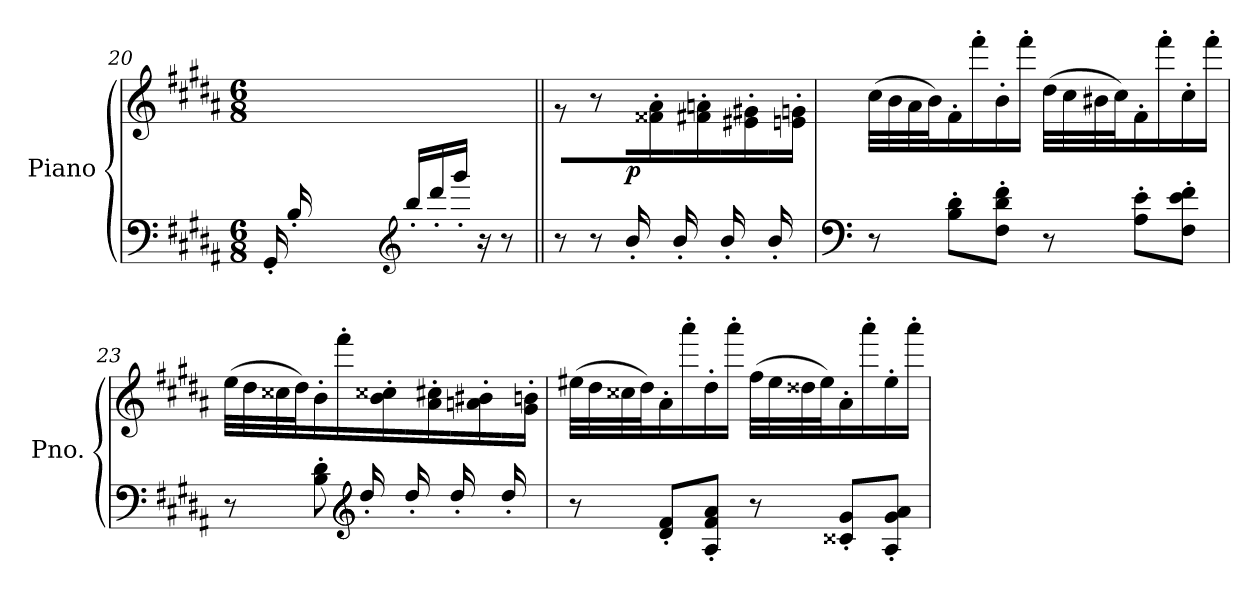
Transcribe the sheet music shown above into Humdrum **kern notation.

**kern	**kern	**dynam
*part1	*part1	*part1
*staff2	*staff1	*staff1/2
*I"Piano	*	*
*I'Pno.	*	*
*clefF4	*clefG2	*
*k[f#c#g#d#a#]	*k[f#c#g#d#a#]	*
*M6/8	*M6/8	*
=20	=20	=20
*^	*	*
16GG#'/LL	4.ryy	8ryy	.
16B'/	.	.	.
2ryy	.	16d#'\	.
.	.	16g#'\	.
.	.	16dd#'\	.
.	.	16gg#'\JJ	.
*clefG2	*	*	*
.	16bb'>/LL	4.ryy	.
.	16ddd#'>/	.	.
.	16ggg#'>/JJ	.	.
.	16r	.	.
8ryy	8r	.	.
=21||	=21||	=21||	=21||
4ryy	8r	8r	.
.	8r	8r	.
!	!	!	!LO:DY:b
16b'/LL	2ryy	16ryy	p
16ryy	.	16f##X\' 16a#\'JJ	.
16b'/LL	.	16ryy	.
16ryy	.	16f#X\' 16an\'JJ	.
16b'/LL	.	16ryy	.
16ryy	.	16e#X\' 16g#X\'JJ	.
16b'/LL	.	16ryy	.
16ryy	.	16en\' 16gn\'JJ	.
*v	*v	*	*
=22	=22	=22
*clefF4	*	*
8r	(>32cc#\LLL	.
.	32b\	.
.	32a#\	.
.	32b\J)	.
8B\' 8d#\'L	16f#'\	.
.	16fff#'\	.
8F#\' 8d#\' 8f#\'J	16b'\	.
.	16fff#'\JJ	.
8r	(>32dd#\LLL	.
.	32cc#\	.
.	32b#X\	.
.	32cc#\J)	.
8A#\' 8e\'L	16f#'\	.
.	16fff#'\	.
8F#\' 8e\' 8f#\'J	16cc#'\	.
.	16fff#'\JJ	.
!!LO:PB:g=z
=23	=23	=23
*^	*	*
4ryy	8r	(>32ee\LLL	.
.	.	32dd#\	.
.	.	32cc##X\	.
.	.	32dd#\J)	.
.	8B\' 8d#\'	16b'\	.
.	.	16fff#'\JJ	.
*clefG2	*	*	*
16dd#'/LL	2ryy	16ryy	.
16ryy	.	16b\'< 16cc##X\'<JJ	.
16dd#'/LL	.	16ryy	.
16ryy	.	16a#\' 16cc#X\'JJ	.
16dd#'/LL	.	16ryy	.
16ryy	.	16an\' 16b#X\'JJ	.
16dd#'/LL	.	16ryy	.
16ryy	.	16g#\' 16bn\'JJ	.
*v	*v	*	*
=24	=24	=24
8r	(>32ee#X\LLL	.
.	32dd#\	.
.	32cc##X\	.
.	32dd#\J)	.
8d#/' 8f#/'L	16a#'\	.
.	16aaa#'\	.
8A#/' 8f#/' 8a#/'J	16dd#'\	.
.	16aaa#'\JJ	.
8r	(>32ff#\LLL	.
.	32ee#\	.
.	32dd##X\	.
.	32ee#\J)	.
8c##X/' 8g#/'L	16a#'\	.
.	16aaa#'\	.
8A#/' 8g#/' 8a#/'J	16ee#'\	.
.	16aaa#'\JJ	.
=	=	=
*-	*-	*-
